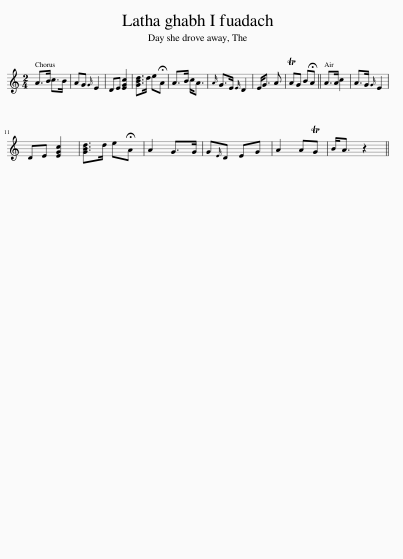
X:1
L:1/8
M:2/4
I:linebreak $
K:C
V:1 treble
V:1
 A>B c>B | AG{G} E2 | DE [EGc]2 | [GBd]>d e!fermata!A | A>B c<A | %5
{A} G>E{E} D2 | E<G A | TAG B!fermata!A || A>A c2 | A>G{G} E2 |$ %10
 DE [EGc]2 | [GBd]>d e!fermata!A | A2 G>G | G{E}D EG | A2 ATG | %15
 B<A z2 || %16
